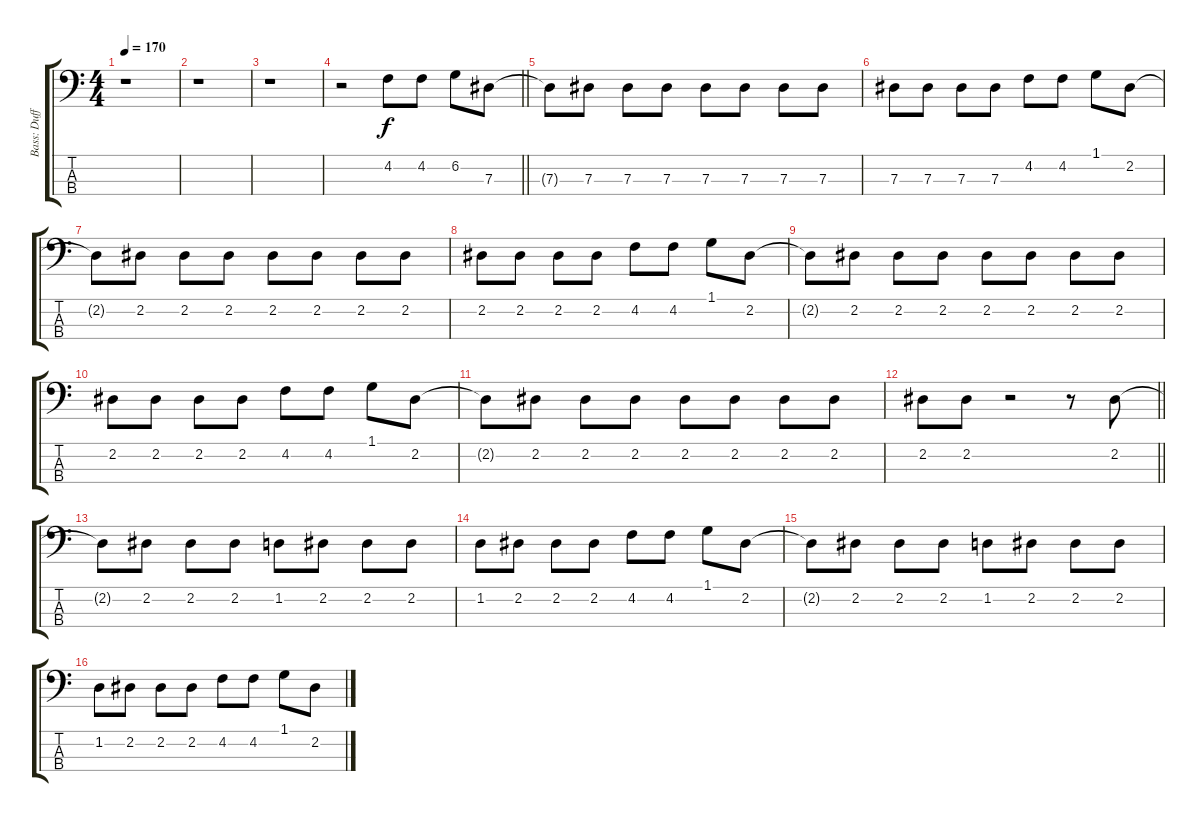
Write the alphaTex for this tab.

\track ("Bass: Duff" "Bass: Duff") {solo instrument electricbassfinger}
\staff {score tabs}
\tuning (Gb2 Db2 Ab1 Eb1) {hide}
\ts (4 4)
\tempo 170
\clef f4
\ks c
r.1{dy f} |
r.1 |
r.1 |
\barLineRight lightlight
r.2 4.2.8 4.2.8 6.2.8 7.3.8 |
7.3{t}.8 7.3.8 7.3.8 7.3.8 7.3.8 7.3.8 7.3.8 7.3.8 |
7.3.8 7.3.8 7.3.8 7.3.8 4.2.8 4.2.8 1.1.8 2.2.8 |
2.2{t}.8 2.2.8 2.2.8 2.2.8 2.2.8 2.2.8 2.2.8 2.2.8 |
2.2.8 2.2.8 2.2.8 2.2.8 4.2.8 4.2.8 1.1.8 2.2.8 |
2.2{t}.8 2.2.8 2.2.8 2.2.8 2.2.8 2.2.8 2.2.8 2.2.8 |
2.2.8 2.2.8 2.2.8 2.2.8 4.2.8 4.2.8 1.1.8 2.2.8 |
2.2{t}.8 2.2.8 2.2.8 2.2.8 2.2.8 2.2.8 2.2.8 2.2.8 |
\barLineRight lightlight
2.2.8 2.2.8 r.2 r.8 2.2.8 |
2.2{t}.8 2.2.8 2.2.8 2.2.8 1.2.8 2.2.8 2.2.8 2.2.8 |
1.2.8 2.2.8 2.2.8 2.2.8 4.2.8 4.2.8 1.1.8 2.2.8 |
2.2{t}.8 2.2.8 2.2.8 2.2.8 1.2.8 2.2.8 2.2.8 2.2.8 |
1.2.8 2.2.8 2.2.8 2.2.8 4.2.8 4.2.8 1.1.8 2.2.8
